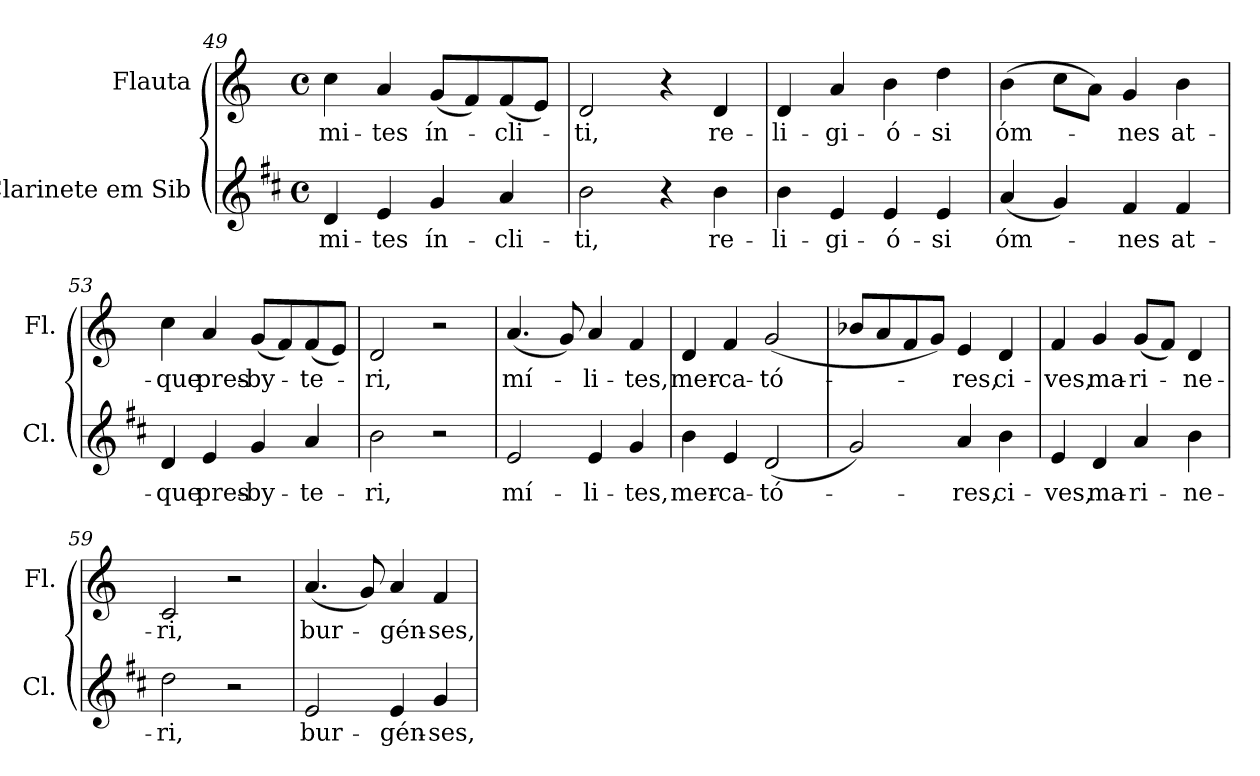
**kern	**text	**kern	**text
*part2	*part2	*part1	*part1
*staff2	*staff2	*staff1	*staff1
*I"Clarinete em Sib	*	*I"Flauta	*
*I'Cl.	*	*I'Fl.	*
*clefG2	*	*clefG2	*
*ITrd1c2	*	*	*
*k[]	*	*k[]	*
*C:	*	*C:	*
*M4/4	*	*M4/4	*
*met(c)	*	*met(c)	*
=49	=49	=49	=49
!	!LO:LY:b:color=#000000	!	!
!	!	!	!LO:LY:b:color=#000000
4ci/	-mi-	4cci\	-mi-
!	!LO:LY:b:color=#000000	!	!
!	!	!	!LO:LY:b:color=#000000
4di/	-tes	4ai/	-tes
!	!LO:LY:b:color=#000000	!	!
!	!	!	!LO:LY:b:color=#000000
4fi/	ín-	(8gi/L	ín-
.	.	8fi/)	.
!	!LO:LY:b:color=#000000	!	!
!	!	!	!LO:LY:b:color=#000000
4gi/	-cli-	(8fi/	-cli-
.	.	8ei/J)	.
=50	=50	=50	=50
!	!LO:LY:b:color=#000000	!	!
!	!	!	!LO:LY:b:color=#000000
2ai\	-ti,	2di/	-ti,
4r	.	4r	.
!	!LO:LY:b:color=#000000	!	!
!	!	!	!LO:LY:b:color=#000000
4ai\	re-	4di/	re-
!!LO:LB:g=z
=51	=51	=51	=51
!	!LO:LY:b:color=#000000	!	!
!	!	!	!LO:LY:b:color=#000000
4ai\	-li-	4di/	-li-
!	!LO:LY:b:color=#000000	!	!
!	!	!	!LO:LY:b:color=#000000
4di/	-gi-	4ai/	-gi-
!	!LO:LY:b:color=#000000	!	!
!	!	!	!LO:LY:b:color=#000000
4di/	-ó-	4bi\	-ó-
!	!LO:LY:b:color=#000000	!	!
!	!	!	!LO:LY:b:color=#000000
4di/	-si	4ddi\	-si
=52	=52	=52	=52
!	!LO:LY:b:color=#000000	!	!
!	!	!	!LO:LY:b:color=#000000
(4gi/	óm-	(4bi\	óm-
4fi/)	.	8cci\L	.
.	.	8ai\J)	.
!	!LO:LY:b:color=#000000	!	!
!	!	!	!LO:LY:b:color=#000000
4ei/	-nes	4gi/	-nes
!	!LO:LY:b:color=#000000	!	!
!	!	!	!LO:LY:b:color=#000000
4ei/	at-	4bi\	at-
=53	=53	=53	=53
!	!LO:LY:b:color=#000000	!	!
!	!	!	!LO:LY:b:color=#000000
4ci/	-que	4cci\	-que
!	!LO:LY:b:color=#000000	!	!
!	!	!	!LO:LY:b:color=#000000
4di/	pres-	4ai/	pres-
!	!LO:LY:b:color=#000000	!	!
!	!	!	!LO:LY:b:color=#000000
4fi/	-by-	(8gi/L	-by-
.	.	8fi/)	.
!	!LO:LY:b:color=#000000	!	!
!	!	!	!LO:LY:b:color=#000000
4gi/	-te-	(8fi/	-te-
.	.	8ei/J)	.
=54	=54	=54	=54
!	!LO:LY:b:color=#000000	!	!
!	!	!	!LO:LY:b:color=#000000
2ai\	-ri,	2di/	-ri,
2r	.	2r	.
=55	=55	=55	=55
!	!LO:LY:b:color=#000000	!	!
!	!	!	!LO:LY:b:color=#000000
2di/	mí-	(4.ai/	mí-
.	.	8gi/)	.
!	!LO:LY:b:color=#000000	!	!
!	!	!	!LO:LY:b:color=#000000
4di/	-li-	4ai/	-li-
!	!LO:LY:b:color=#000000	!	!
!	!	!	!LO:LY:b:color=#000000
4fi/	-tes,	4fi/	-tes,
=56	=56	=56	=56
!	!LO:LY:b:color=#000000	!	!
!	!	!	!LO:LY:b:color=#000000
4ai\	mer-	4di/	mer-
!	!LO:LY:b:color=#000000	!	!
!	!	!	!LO:LY:b:color=#000000
4di/	-ca-	4fi/	-ca-
!	!LO:LY:b:color=#000000	!	!
!	!	!	!LO:LY:b:color=#000000
(2ci/	-tó-	(2gi/	-tó-
=57	=57	=57	=57
2fi/)	.	8b-Xi/L	.
.	.	8ai/	.
.	.	8fi/	.
.	.	8gi/J)	.
!	!LO:LY:b:color=#000000	!	!
!	!	!	!LO:LY:b:color=#000000
4gi/	-res,	4ei/	-res,
!	!LO:LY:b:color=#000000	!	!
!	!	!	!LO:LY:b:color=#000000
4ai\	ci-	4di/	ci-
!!LO:LB:g=z
=58	=58	=58	=58
!	!LO:LY:b:color=#000000	!	!
!	!	!	!LO:LY:b:color=#000000
4di/	-ves,	4fi/	-ves,
!	!LO:LY:b:color=#000000	!	!
!	!	!	!LO:LY:b:color=#000000
4ci/	ma-	4gi/	ma-
!	!LO:LY:b:color=#000000	!	!
!	!	!	!LO:LY:b:color=#000000
4gi/	-ri-	(8gi/L	-ri-
.	.	8fi/J)	.
!	!LO:LY:b:color=#000000	!	!
!	!	!	!LO:LY:b:color=#000000
4ai\	-ne-	4di/	-ne-
=59	=59	=59	=59
!	!LO:LY:b:color=#000000	!	!
!	!	!	!LO:LY:b:color=#000000
2cci\	-ri,	2ci/	-ri,
2r	.	2r	.
=60	=60	=60	=60
!	!LO:LY:b:color=#000000	!	!
!	!	!	!LO:LY:b:color=#000000
2di/	bur-	(4.ai/	bur-
.	.	8gi/)	.
!	!LO:LY:b:color=#000000	!	!
!	!	!	!LO:LY:b:color=#000000
4di/	-gén-	4ai/	-gén-
!	!LO:LY:b:color=#000000	!	!
!	!	!	!LO:LY:b:color=#000000
4fi/	-ses,	4fi/	-ses,
=	=	=	=
*-	*-	*-	*-
